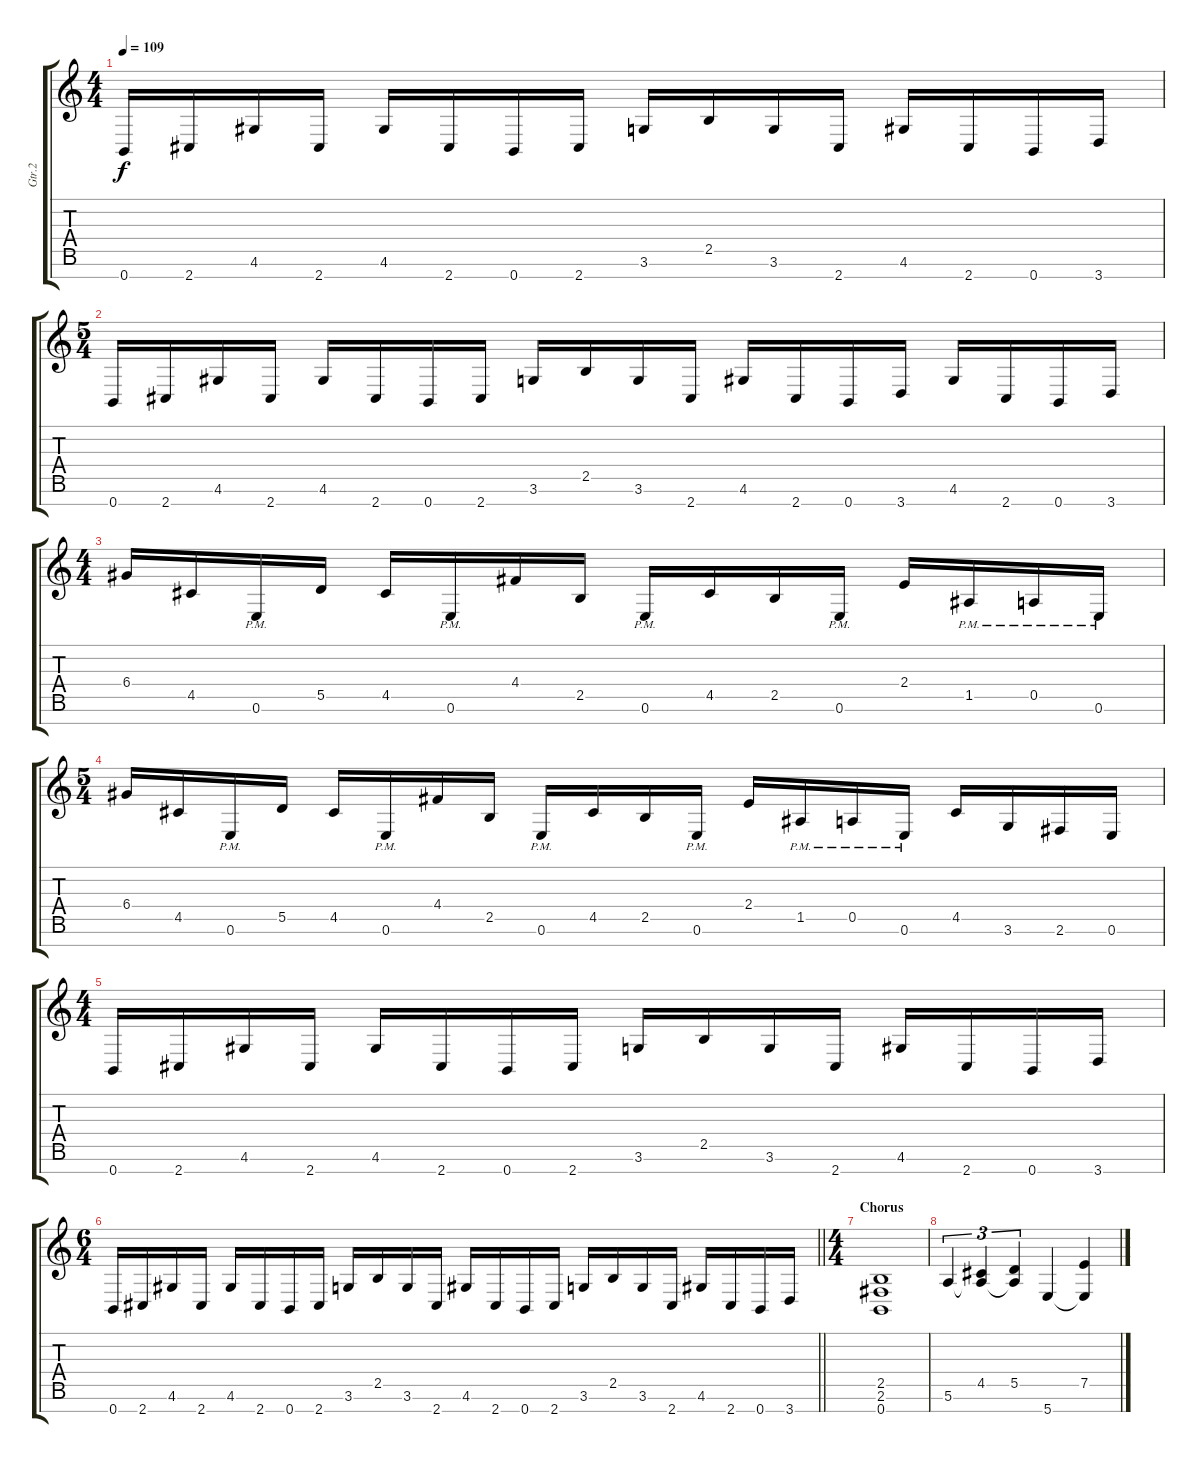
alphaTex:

\track ("Gtr.2" "Gtr.2") {instrument distortionguitar}
\staff {score tabs}
\tuning (E4 B3 G3 D3 A2 E2 B1) {hide}
\ts (4 4)
\tempo 109
\clef g2
\ks c
0.7.16{dy f} 2.7.16 4.6.16 2.7.16 4.6.16 2.7.16 0.7.16 2.7.16 3.6.16 2.5.16 3.6.16 2.7.16 4.6.16 2.7.16 0.7.16 3.7.16 |
\ts (5 4)
0.7.16 2.7.16 4.6.16 2.7.16 4.6.16 2.7.16 0.7.16 2.7.16 3.6.16 2.5.16 3.6.16 2.7.16 4.6.16 2.7.16 0.7.16 3.7.16 4.6.16 2.7.16 0.7.16 3.7.16 |
\ts (4 4)
6.4.16 4.5.16 0.6{pm}.16 5.5.16 4.5.16 0.6{pm}.16 4.4.16 2.5.16 0.6{pm}.16 4.5.16 2.5.16 0.6{pm}.16 2.4.16 1.5{pm}.16 0.5{pm}.16 0.6{pm}.16 |
\ts (5 4)
6.4.16 4.5.16 0.6{pm}.16 5.5.16 4.5.16 0.6{pm}.16 4.4.16 2.5.16 0.6{pm}.16 4.5.16 2.5.16 0.6{pm}.16 2.4.16 1.5{pm}.16 0.5{pm}.16 0.6{pm}.16 4.5.16 3.6.16 2.6.16 0.6.16 |
\ts (4 4)
0.7.16 2.7.16 4.6.16 2.7.16 4.6.16 2.7.16 0.7.16 2.7.16 3.6.16 2.5.16 3.6.16 2.7.16 4.6.16 2.7.16 0.7.16 3.7.16 |
\ts (6 4)
\barLineRight lightlight
0.7.16 2.7.16 4.6.16 2.7.16 4.6.16 2.7.16 0.7.16 2.7.16 3.6.16 2.5.16 3.6.16 2.7.16 4.6.16 2.7.16 0.7.16 2.7.16 3.6.16 2.5.16 3.6.16 2.7.16 4.6.16 2.7.16 0.7.16 3.7.16 |
\ts (4 4)
\section ("" "Chorus")
(2.5 2.6 0.7).1 |
5.6.4{tu (3 2)} (4.5 5.6{t}).4{tu (3 2)} (5.5 5.6{t}).4{tu (3 2)} 5.7.4 (7.5 5.7{t}).4
